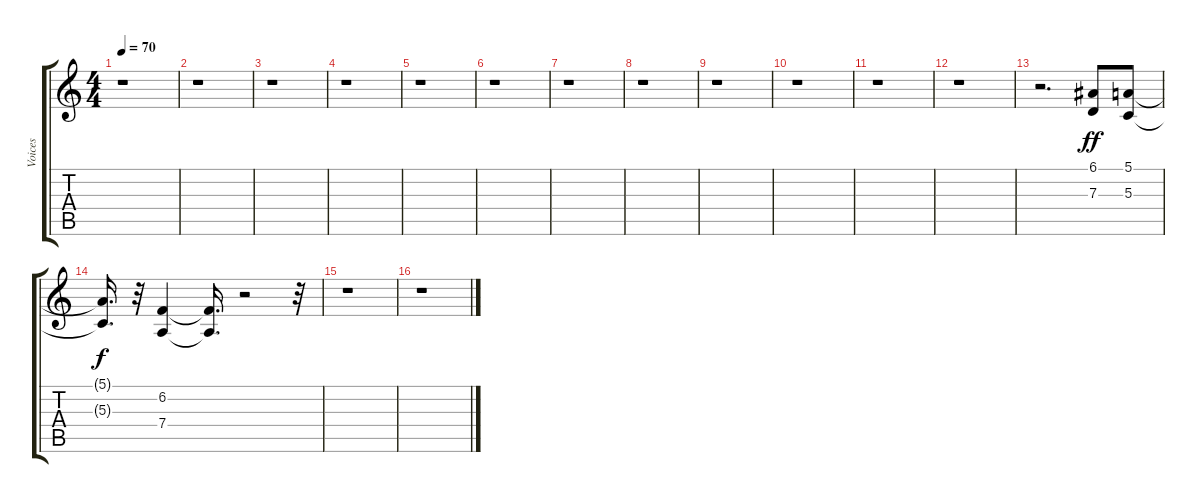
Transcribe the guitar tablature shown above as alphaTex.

\track ("Voices" "Voices") {instrument pad4choir}
\staff {score tabs}
\tuning (E4 B3 G3 D3 A2 E2) {hide}
\ts (4 4)
\tempo 70
\clef g2
\ks c
r.1{dy f} |
r.1 |
r.1 |
r.1 |
r.1 |
r.1 |
r.1 |
r.1 |
r.1 |
r.1 |
r.1 |
r.1 |
r.2{d} (6.1 7.3).8{dy ff} (5.1 5.3).8 |
(5.1{t} 5.3{t}).16{d dy f} r.32 (6.2 7.4).4 (6.2{t} 7.4{t}).16{d} r.2 r.32 |
r.1 |
r.1
